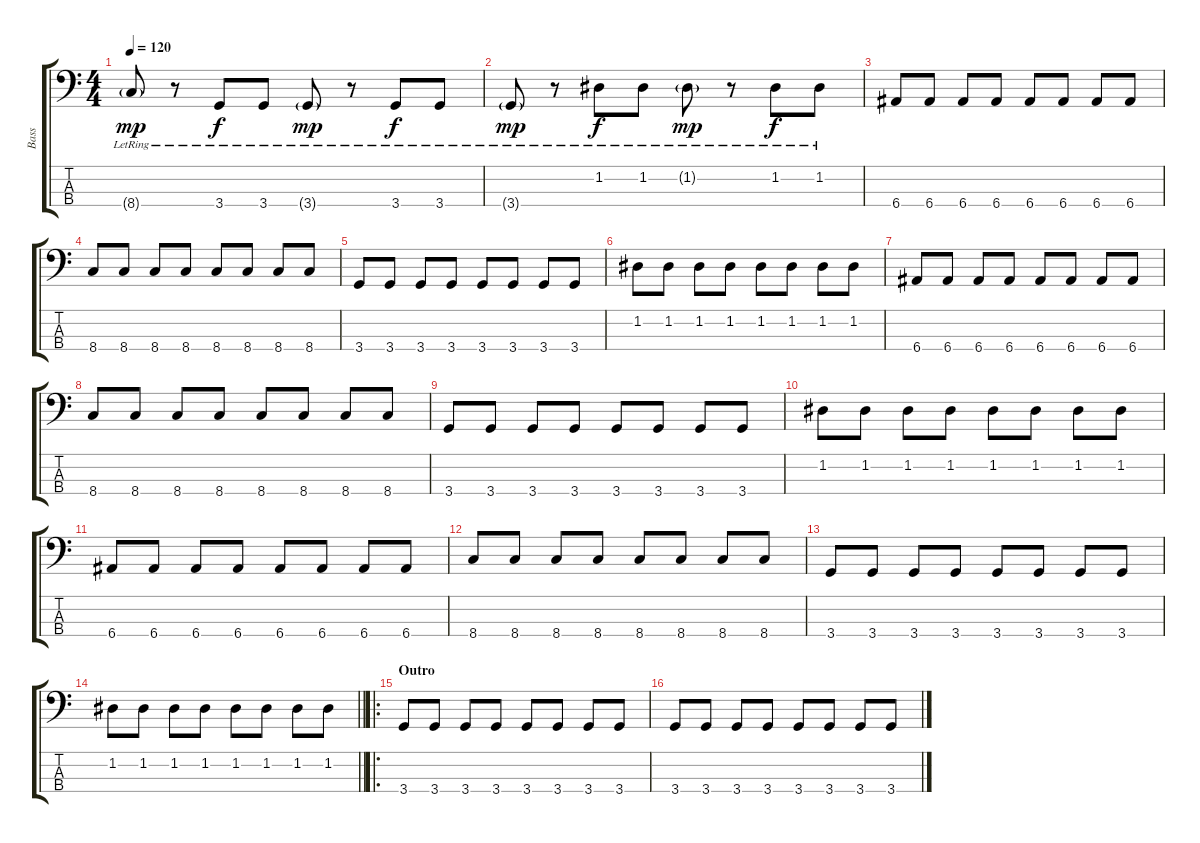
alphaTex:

\track ("Bass" "Bass") {instrument electricbasspick}
\staff {score tabs}
\tuning (G2 D2 A1 E1) {hide}
\ts (4 4)
\tempo 120
\clef f4
\ks c
8.4{g lr}.8{dy mp} r.8 3.4{lr}.8{dy f} 3.4{lr}.8 3.4{g lr}.8{dy mp} r.8 3.4{lr}.8{dy f} 3.4{lr}.8 |
3.4{g lr}.8{dy mp} r.8 1.2{lr}.8{dy f} 1.2{lr}.8 1.2{g lr}.8{dy mp} r.8 1.2{lr}.8{dy f} 1.2{lr}.8 |
6.4.8{instrument electricbasspick} 6.4.8 6.4.8 6.4.8 6.4.8 6.4.8 6.4.8 6.4.8 |
8.4.8 8.4.8 8.4.8 8.4.8 8.4.8 8.4.8 8.4.8 8.4.8 |
3.4.8 3.4.8 3.4.8 3.4.8 3.4.8 3.4.8 3.4.8 3.4.8 |
1.2.8 1.2.8 1.2.8 1.2.8 1.2.8 1.2.8 1.2.8 1.2.8 |
6.4.8 6.4.8 6.4.8 6.4.8 6.4.8 6.4.8 6.4.8 6.4.8 |
8.4.8 8.4.8 8.4.8 8.4.8 8.4.8 8.4.8 8.4.8 8.4.8 |
3.4.8 3.4.8 3.4.8 3.4.8 3.4.8 3.4.8 3.4.8 3.4.8 |
1.2.8 1.2.8 1.2.8 1.2.8 1.2.8 1.2.8 1.2.8 1.2.8 |
6.4.8 6.4.8 6.4.8 6.4.8 6.4.8 6.4.8 6.4.8 6.4.8 |
8.4.8 8.4.8 8.4.8 8.4.8 8.4.8 8.4.8 8.4.8 8.4.8 |
3.4.8 3.4.8 3.4.8 3.4.8 3.4.8 3.4.8 3.4.8 3.4.8 |
\barLineRight lightlight
1.2.8 1.2.8 1.2.8 1.2.8 1.2.8 1.2.8 1.2.8 1.2.8 |
\ro
\section ("" "Outro")
3.4.8{volume 16} 3.4.8 3.4.8 3.4.8 3.4.8 3.4.8 3.4.8 3.4.8 |
3.4.8 3.4.8 3.4.8 3.4.8 3.4.8 3.4.8 3.4.8 3.4.8
